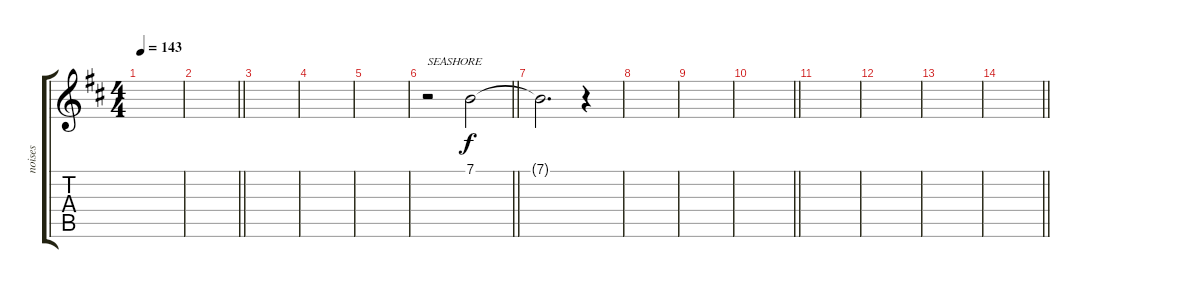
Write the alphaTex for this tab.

\track ("noises" "noises") {instrument reversecymbal}
\staff {score tabs}
\tuning (E4 B3 G3 D3 A2 E2) {hide}
\ts (4 4)
\tempo 143
\clef g2
\ks d
|
\barLineRight lightlight
|
|
|
|
\barLineRight lightlight
r.2{txt "SEASHORE" instrument seashore} 7.1.2{dy f} |
7.1{t}.2{d} r.4 |
|
|
\barLineRight lightlight
|
|
|
|
\barLineRight lightlight
